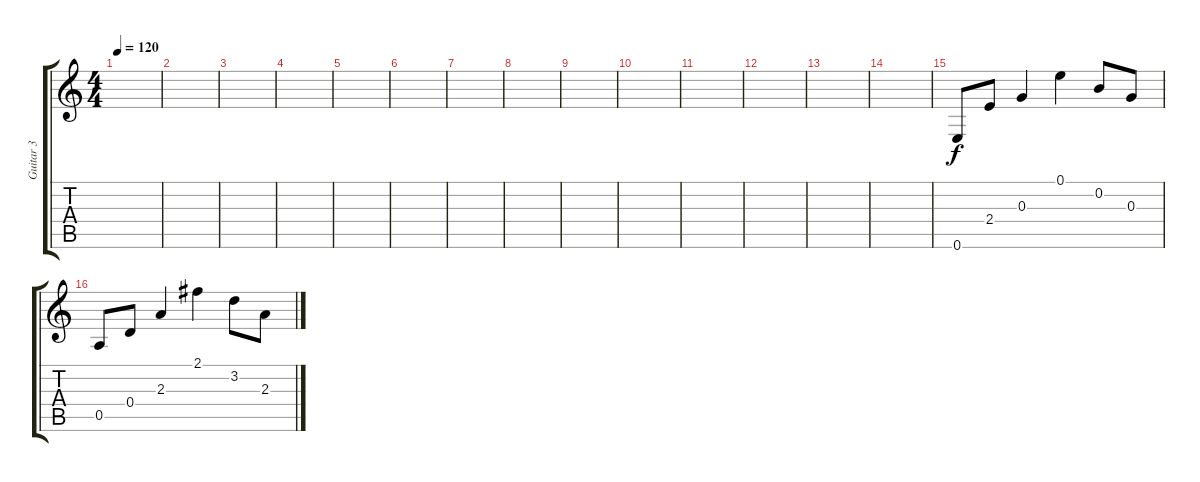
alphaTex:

\track ("Guitar 3" "Guitar 3") {instrument acousticguitarsteel}
\staff {score tabs}
\tuning (E4 B3 G3 D3 A2 E2) {hide}
\ts (4 4)
\tempo 120
\clef g2
\ks c
|
|
|
|
|
|
|
|
|
|
|
|
|
|
0.6.8 2.4.8 0.3.4 0.1.4 0.2.8 0.3.8 |
0.5.8 0.4.8 2.3.4 2.1.4 3.2.8 2.3.8
